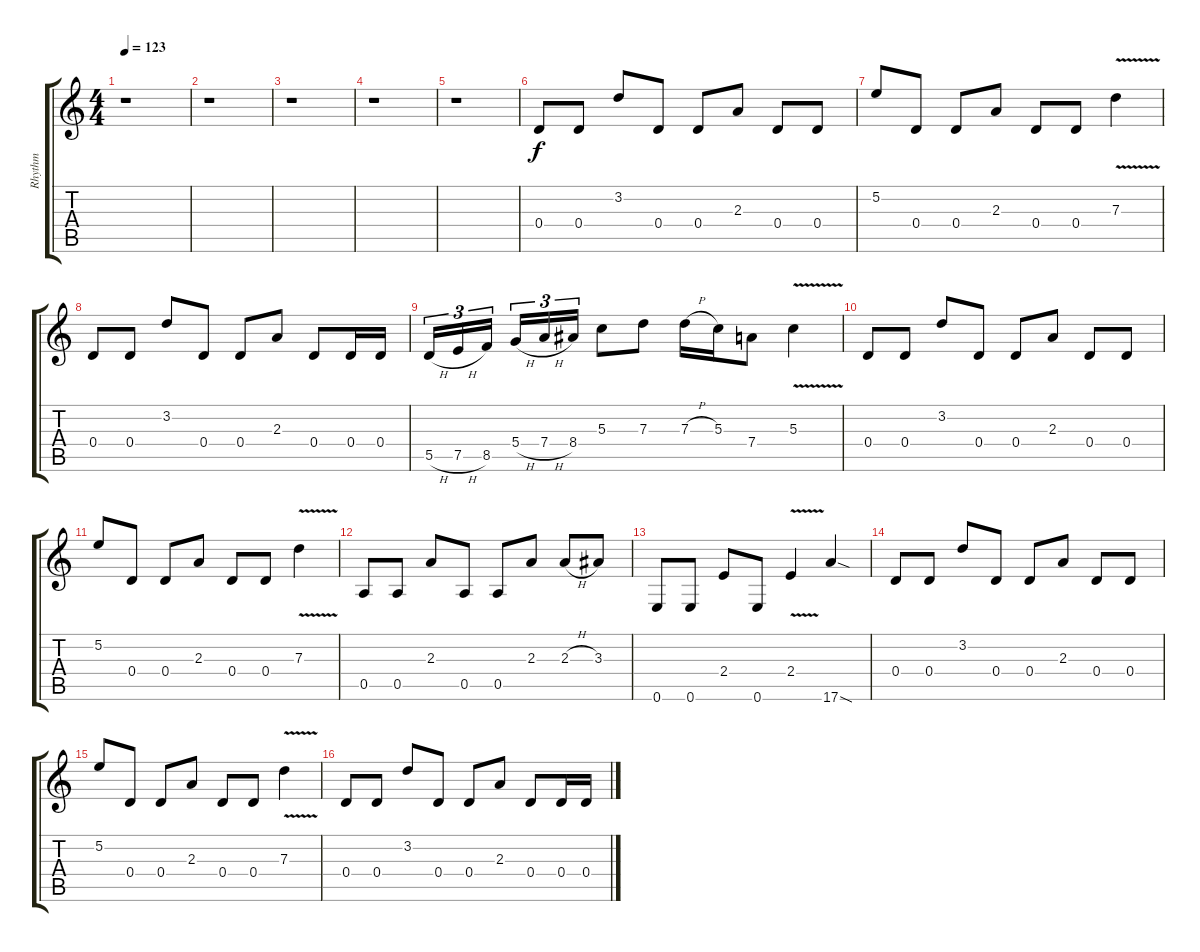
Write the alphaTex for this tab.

\track ("Rhythm" "Rhythm") {instrument distortionguitar}
\staff {score tabs}
\tuning (E4 B3 G3 D3 A2 E2) {hide}
\ts (4 4)
\tempo 123
\clef g2
\ks c
r.1{dy f instrument distortionguitar} |
r.1 |
r.1 |
r.1 |
r.1 |
0.4.8 0.4.8 3.2.8 0.4.8 0.4.8 2.3.8 0.4.8 0.4.8 |
5.2.8 0.4.8 0.4.8 2.3.8 0.4.8 0.4.8 7.3{v}.4 |
0.4.8 0.4.8 3.2.8 0.4.8 0.4.8 2.3.8 0.4.8 0.4.16 0.4.16 |
5.5{h}.16{tu (3 2)} 7.5{h}.16{tu (3 2)} 8.5.16{tu (3 2)} 5.4{h}.16{tu (3 2)} 7.4{h}.16{tu (3 2)} 8.4.16{tu (3 2)} 5.3.8 7.3.8 7.3{h}.16 5.3.16 7.4.8 5.3{v}.4 |
0.4.8 0.4.8 3.2.8 0.4.8 0.4.8 2.3.8 0.4.8 0.4.8 |
5.2.8 0.4.8 0.4.8 2.3.8 0.4.8 0.4.8 7.3{v}.4 |
0.5.8 0.5.8 2.3.8 0.5.8 0.5.8 2.3.8 2.3{h}.8 3.3.8 |
0.6.8 0.6.8 2.4.8 0.6.8 2.4{v}.4 17.6{sod}.4 |
0.4.8 0.4.8 3.2.8 0.4.8 0.4.8 2.3.8 0.4.8 0.4.8 |
5.2.8 0.4.8 0.4.8 2.3.8 0.4.8 0.4.8 7.3{v}.4 |
0.4.8 0.4.8 3.2.8 0.4.8 0.4.8 2.3.8 0.4.8 0.4.16 0.4.16
